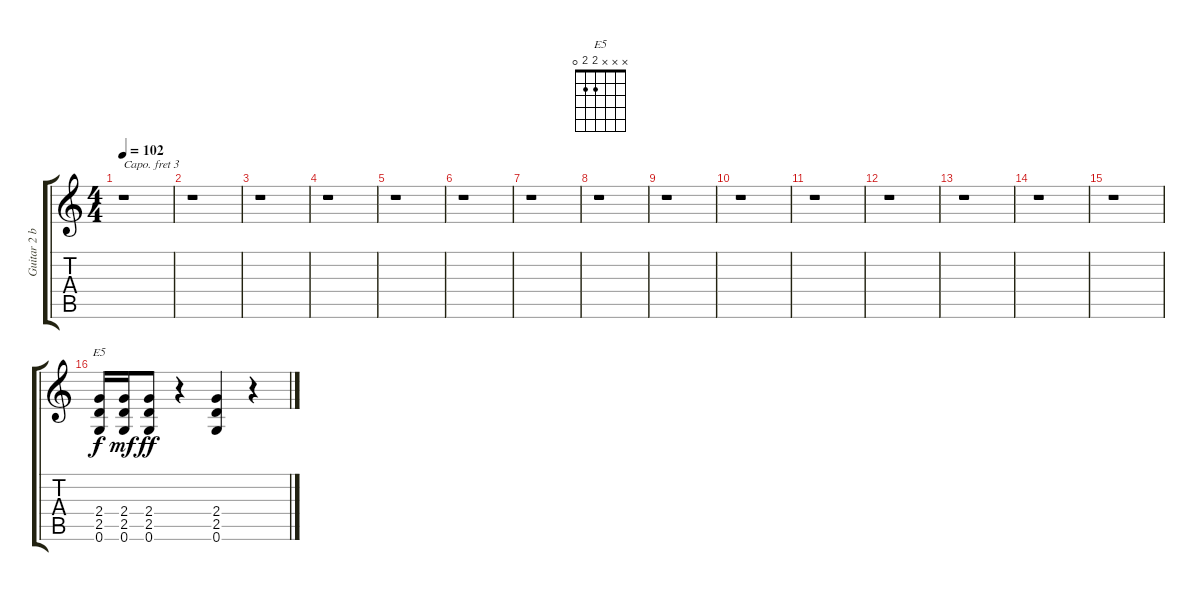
\track ("Guitar 2 bis" "Guitar 2 b") {instrument overdrivenguitar}
\staff {score tabs}
\capo 3
\tuning (E4 B3 G3 D3 A2 E2) {hide}
\chord ("E5" x x x 2 2 0)
\ts (4 4)
\tempo 102
\clef g2
\ks c
r.1{dy fff} |
r.1 |
r.1 |
r.1 |
r.1 |
r.1 |
r.1 |
r.1 |
r.1 |
r.1 |
r.1 |
r.1 |
r.1 |
r.1 |
r.1 |
(2.4 2.5 0.6).16{ch "E5" dy f} (2.4 2.5 0.6).16{dy mf} (2.4 2.5 0.6).8{dy ff} r.4 (2.4 2.5 0.6).4 r.4
